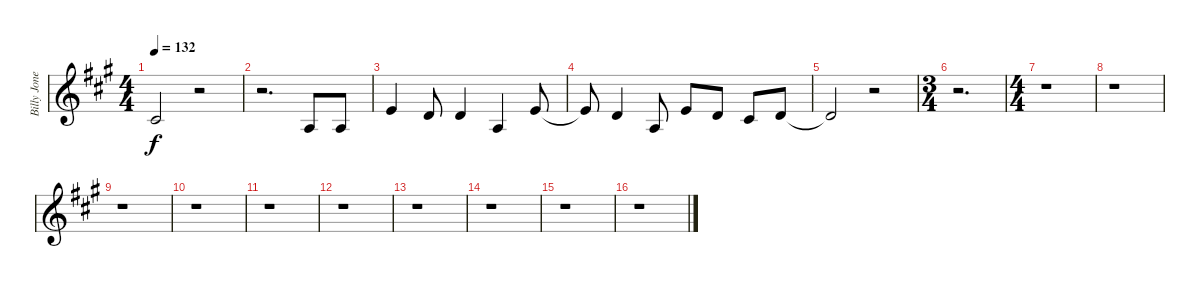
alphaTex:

\track ("Billy Jones Vocals" "Billy Jone") {instrument flute}
\staff {score}
\tuning (E4 B3 G3 D3 A2 E2) {hide}
\ts (4 4)
\tempo 132
\clef g2
\ks a
2.2{t}.2{dy f} r.2 |
r.2{d} 2.3.8 2.3.8 |
0.1.4 3.2.8 3.2.4 2.3.4 0.1.8 |
0.1{t}.8 3.2.4 2.3.8 5.2.8 3.2.8 2.2.8 3.2.8 |
3.2{t}.2 r.2 |
\ts (3 4)
r.2{d} |
\ts (4 4)
r.1 |
r.1 |
r.1 |
r.1 |
r.1 |
r.1 |
r.1 |
r.1 |
r.1 |
r.1
